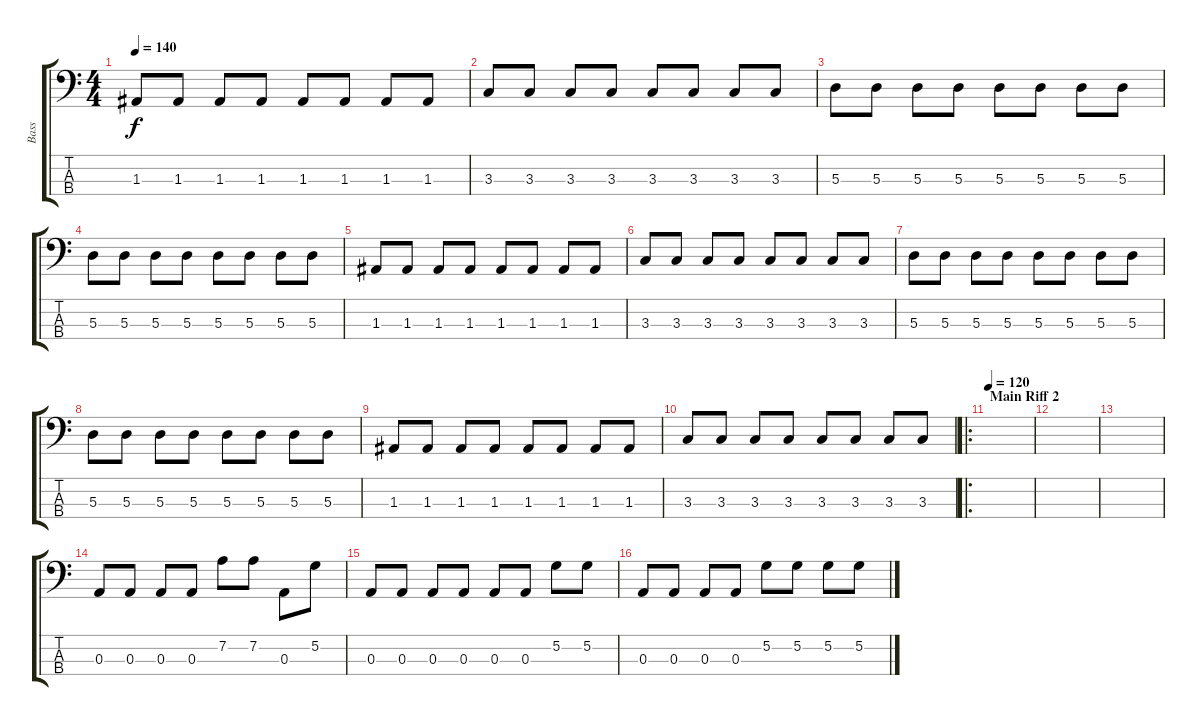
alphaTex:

\track ("Bass" "Bass") {instrument electricbassfinger}
\staff {score tabs}
\tuning (G2 D2 A1 E1) {hide}
\ts (4 4)
\tempo 140
\clef f4
\ks c
1.3.8{dy f} 1.3.8 1.3.8 1.3.8 1.3.8 1.3.8 1.3.8 1.3.8 |
3.3.8 3.3.8 3.3.8 3.3.8 3.3.8 3.3.8 3.3.8 3.3.8 |
5.3.8 5.3.8 5.3.8 5.3.8 5.3.8 5.3.8 5.3.8 5.3.8 |
5.3.8 5.3.8 5.3.8 5.3.8 5.3.8 5.3.8 5.3.8 5.3.8 |
1.3.8 1.3.8 1.3.8 1.3.8 1.3.8 1.3.8 1.3.8 1.3.8 |
3.3.8 3.3.8 3.3.8 3.3.8 3.3.8 3.3.8 3.3.8 3.3.8 |
5.3.8 5.3.8 5.3.8 5.3.8 5.3.8 5.3.8 5.3.8 5.3.8 |
5.3.8 5.3.8 5.3.8 5.3.8 5.3.8 5.3.8 5.3.8 5.3.8 |
1.3.8 1.3.8 1.3.8 1.3.8 1.3.8 1.3.8 1.3.8 1.3.8 |
3.3.8 3.3.8 3.3.8 3.3.8 3.3.8 3.3.8 3.3.8 3.3.8 |
\ro
\section ("" "Main Riff 2 ")
\tempo 120
|
|
|
0.3.8 0.3.8 0.3.8 0.3.8 7.2.8 7.2.8 0.3.8 5.2.8 |
0.3.8 0.3.8 0.3.8 0.3.8 0.3.8 0.3.8 5.2.8 5.2.8 |
0.3.8 0.3.8 0.3.8 0.3.8 5.2.8 5.2.8 5.2.8 5.2.8
